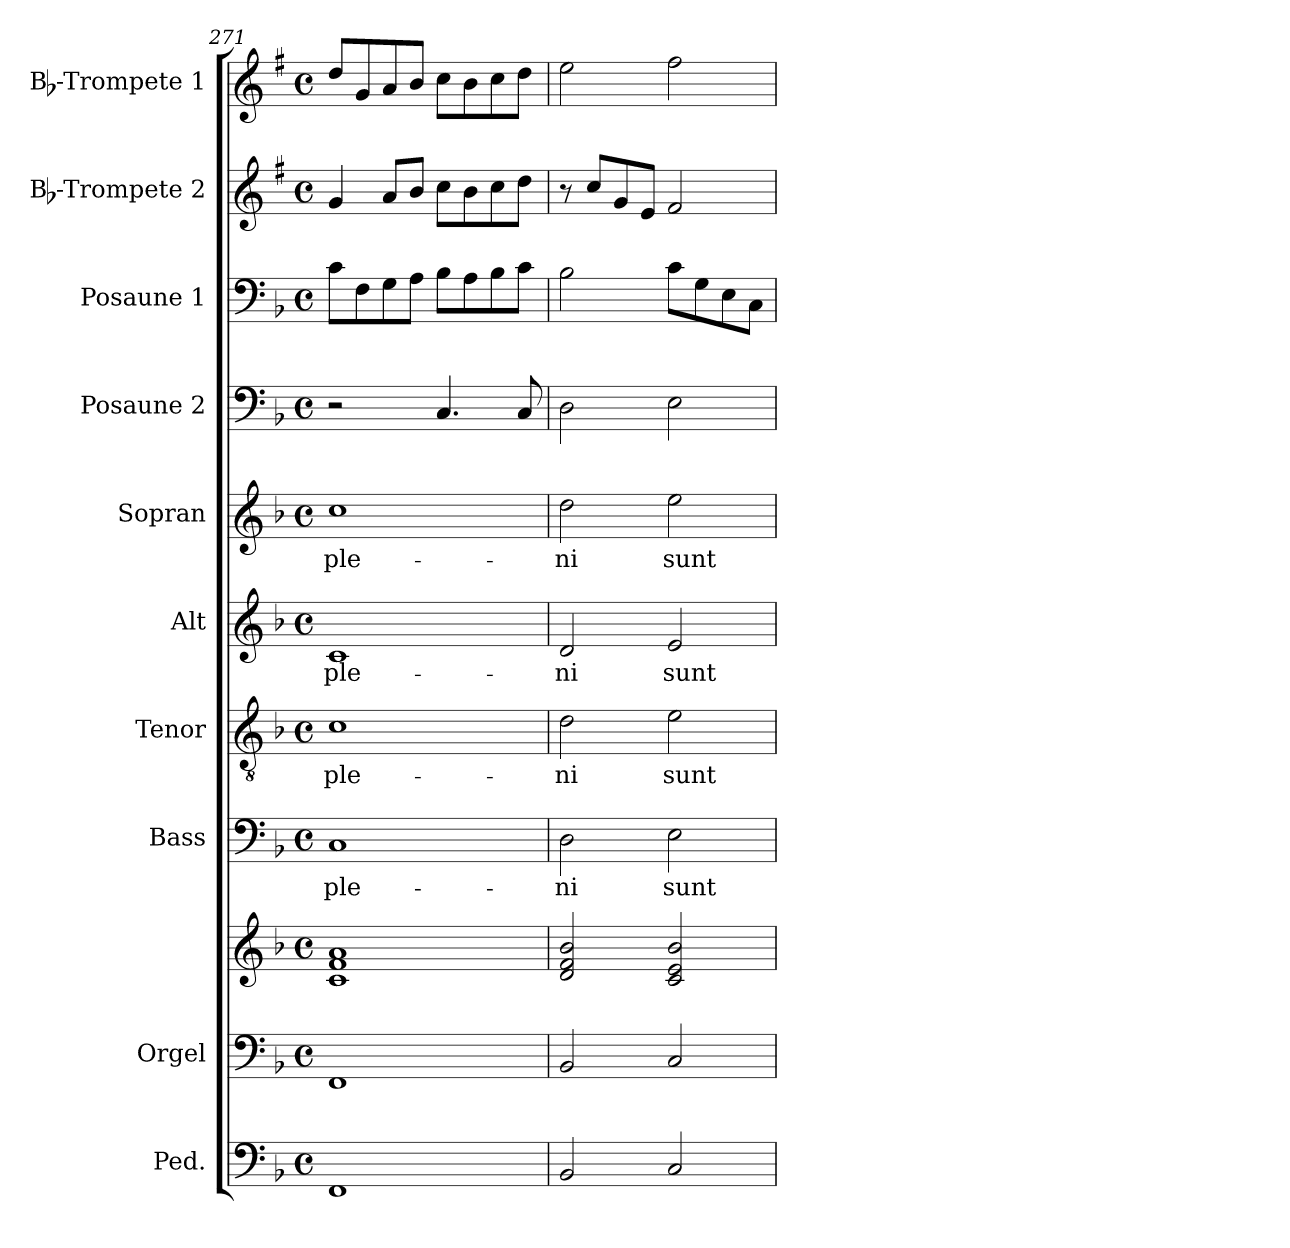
**kern	**kern	**kern	**kern	**text	**kern	**text	**kern	**text	**kern	**text	**kern	**kern	**kern	**kern
*part10	*part9	*part9	*part8	*part8	*part7	*part7	*part6	*part6	*part5	*part5	*part4	*part3	*part2	*part1
*staff11	*staff10	*staff9	*staff8	*staff8	*staff7	*staff7	*staff6	*staff6	*staff5	*staff5	*staff4	*staff3	*staff2	*staff1
*I"Ped.	*I"Orgel	*	*I"Bass	*	*I"Tenor	*	*I"Alt	*	*I"Sopran	*	*I"Posaune 2	*I"Posaune 1	*I"Bb-Trompete 2	*I"Bb-Trompete 1
*	*I'Org.	*	*I'B.	*	*I'T.	*	*I'A.	*	*I'S.	*	*I'Pos. 2	*I'Pos. 1	*I'Bb Trp. 2	*I'Bb Trp. 1
*clefF4	*clefF4	*clefG2	*clefF4	*	*clefGv2	*	*clefG2	*	*clefG2	*	*clefF4	*clefF4	*clefG2	*clefG2
*ITrd7c12	*	*	*	*	*	*	*	*	*	*	*	*	*ITrd1c2	*ITrd1c2
*k[b-]	*k[b-]	*k[b-]	*k[b-]	*	*k[b-]	*	*k[b-]	*	*k[b-]	*	*k[b-]	*k[b-]	*k[b-]	*k[b-]
*F:	*F:	*F:	*F:	*	*F:	*	*F:	*	*F:	*	*F:	*F:	*F:	*F:
*M4/4	*M4/4	*M4/4	*M4/4	*	*M4/4	*	*M4/4	*	*M4/4	*	*M4/4	*M4/4	*M4/4	*M4/4
*met(c)	*met(c)	*met(c)	*met(c)	*	*met(c)	*	*met(c)	*	*met(c)	*	*met(c)	*met(c)	*met(c)	*met(c)
=271	=271	=271	=271	=271	=271	=271	=271	=271	=271	=271	=271	=271	=271	=271
!	!	!	!	!LO:LY:b	!	!LO:LY:b	!	!LO:LY:b	!	!LO:LY:b	!	!	!	!
1FFF	1FF	1c 1f 1a	1C	ple-	1c	ple-	1c	ple-	1cc	ple-	2r	8c\L	4f/	8cc/L
.	.	.	.	.	.	.	.	.	.	.	.	8F\	.	8f/
.	.	.	.	.	.	.	.	.	.	.	.	8G\	8g/L	8g/
.	.	.	.	.	.	.	.	.	.	.	.	8A\J	8a/J	8a/J
.	.	.	.	.	.	.	.	.	.	.	4.C/	8B-\L	8b-\L	8b-\L
.	.	.	.	.	.	.	.	.	.	.	.	8A\	8a\	8a\
.	.	.	.	.	.	.	.	.	.	.	.	8B-\	8b-\	8b-\
.	.	.	.	.	.	.	.	.	.	.	8C/	8c\J	8cc\J	8cc\J
=272	=272	=272	=272	=272	=272	=272	=272	=272	=272	=272	=272	=272	=272	=272
!	!	!	!	!LO:LY:b	!	!LO:LY:b	!	!LO:LY:b	!	!LO:LY:b	!	!	!	!
2BBB-/	2BB-/	2d/ 2f/ 2b-/	2D\	-ni	2d\	-ni	2d/	-ni	2dd\	-ni	2D\	2B-\	8r	2dd\
.	.	.	.	.	.	.	.	.	.	.	.	.	8b-/L	.
.	.	.	.	.	.	.	.	.	.	.	.	.	8f/	.
.	.	.	.	.	.	.	.	.	.	.	.	.	8d/J	.
!	!	!	!	!LO:LY:b	!	!LO:LY:b	!	!LO:LY:b	!	!LO:LY:b	!	!	!	!
2CC/	2C/	2c/ 2e/ 2b-/	2E\	sunt	2e\	sunt	2e/	sunt	2ee\	sunt	2E\	8c\L	2e/	2ee\
.	.	.	.	.	.	.	.	.	.	.	.	8G\	.	.
.	.	.	.	.	.	.	.	.	.	.	.	8E\	.	.
.	.	.	.	.	.	.	.	.	.	.	.	8C\J	.	.
=	=	=	=	=	=	=	=	=	=	=	=	=	=	=
*-	*-	*-	*-	*-	*-	*-	*-	*-	*-	*-	*-	*-	*-	*-
